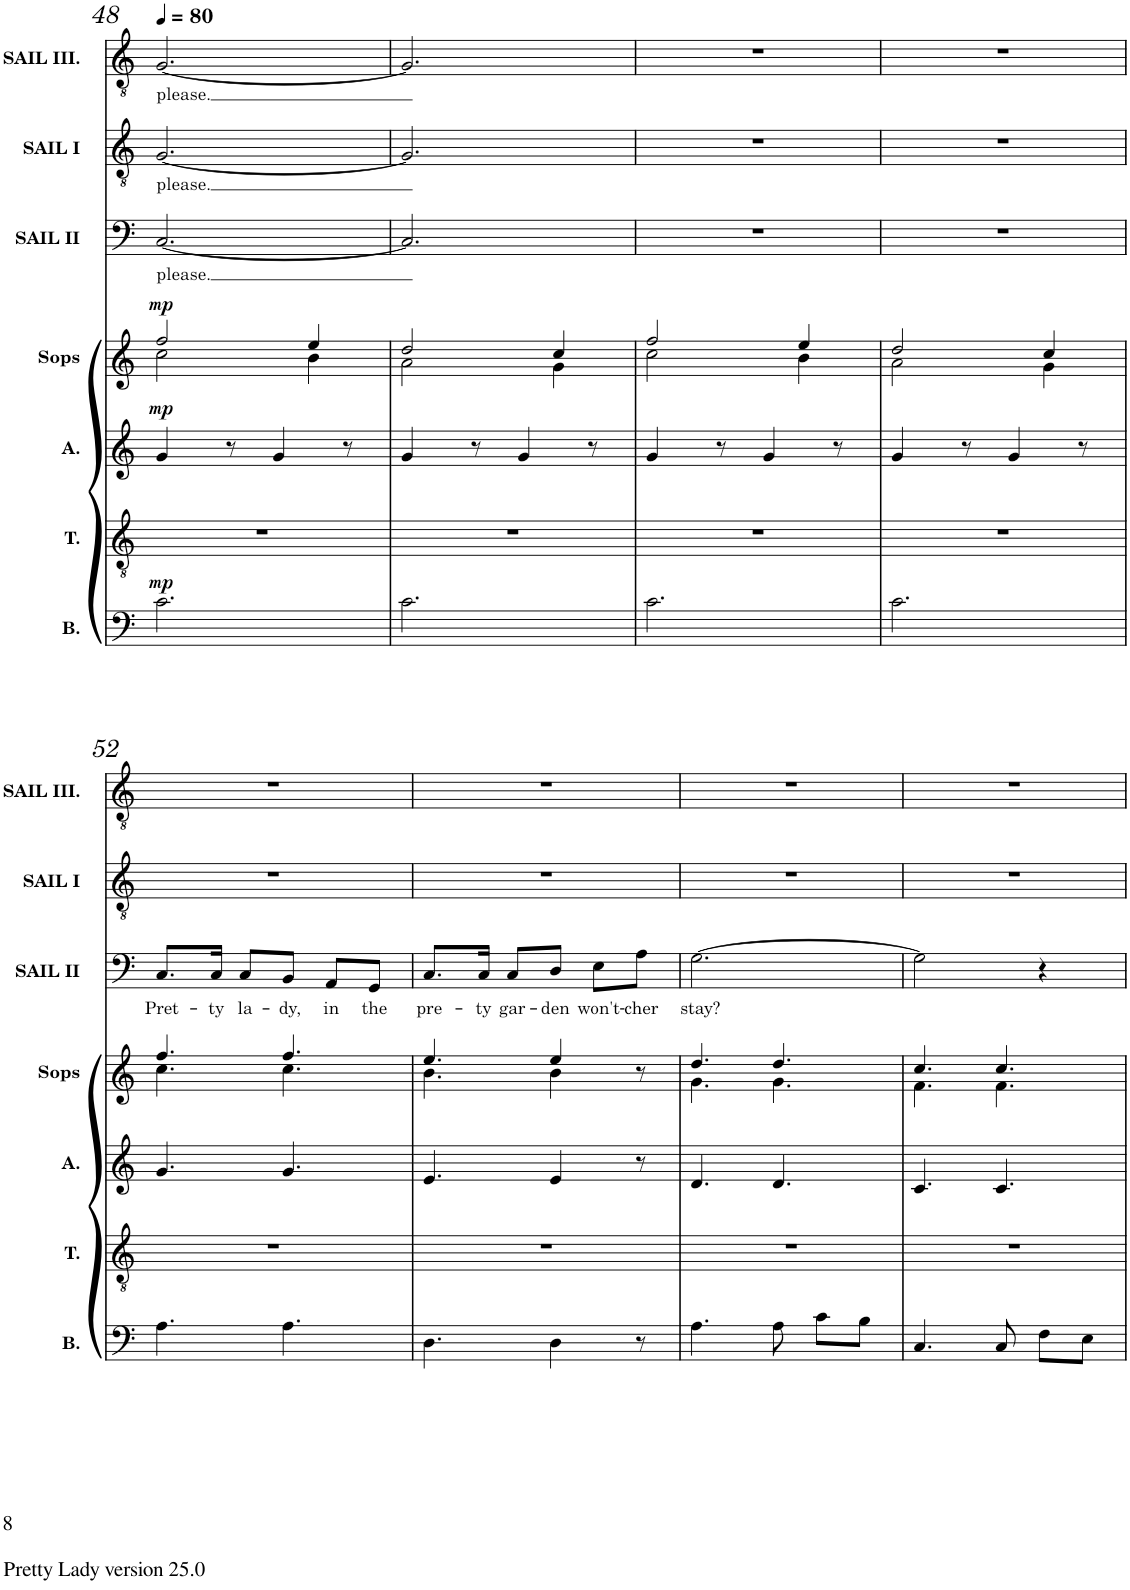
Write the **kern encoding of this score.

**kern	**dynam	**kern	**kern	**dynam	**kern	**dynam	**kern	**text	**kern	**text	**kern	**text
*part7	*part7	*part6	*part5	*part5	*part4	*part4	*part3	*part3	*part2	*part2	*part1	*part1
*staff7	*staff7	*staff6	*staff5	*staff5	*staff4	*staff4	*staff3	*staff3	*staff2	*staff2	*staff1	*staff1
*I"Bass	*	*I"Tenor	*I"Alto	*	*I"Soprano 1/2	*	*I"SAILOR II (Baritone)	*	*I"SAILOR I (Tenor)	*	*I"SAILOR III (Tenor)	*
*I'B.	*	*I'T.	*I'A.	*	*	*	*I'SAIL II	*	*I'SAIL I	*	*I'SAIL III.	*
!!LO:PB:g=z
*clefF4	*	*clefGv2	*clefG2	*	*clefG2	*	*clefF4	*	*clefGv2	*	*clefGv2	*
*k[]	*	*k[]	*k[]	*	*k[]	*	*k[]	*	*k[]	*	*k[]	*
*M3/4	*	*M3/4	*M3/4	*	*M3/4	*	*M3/4	*	*M3/4	*	*M3/4	*
*MM80	*	*MM80	*MM80	*	*MM80	*	*MM80	*	*MM80	*	*MM80	*
=48	=48	=48	=48	=48	=48	=48	=48	=48	=48	=48	=48	=48
*	*	*	*	*	*^	*	*	*	*	*	*	*
!	!LO:DY:a	!	!	!LO:DY:a	!	!	!LO:DY:a	!	!LO:LY:b	!	!LO:LY:b	!	!LO:LY:b
2.c\	mp	2.r	4g/	mp	2ff/	2cc\	mp	[2.C/	please.	[2.G/	please.	[2.G/	please.
.	.	.	8r	.	.	.	.	.	.	.	.	.	.
.	.	.	4g/	.	.	.	.	.	.	.	.	.	.
.	.	.	.	.	4ee/	4b\	.	.	.	.	.	.	.
.	.	.	8r	.	.	.	.	.	.	.	.	.	.
=49	=49	=49	=49	=49	=49	=49	=49	=49	=49	=49	=49	=49	=49
2.c\	.	2.r	4g/	.	2dd/	2a\	.	2.C/]	.	2.G/]	.	2.G/]	.
.	.	.	8r	.	.	.	.	.	.	.	.	.	.
.	.	.	4g/	.	.	.	.	.	.	.	.	.	.
.	.	.	.	.	4cc/	4g\	.	.	.	.	.	.	.
.	.	.	8r	.	.	.	.	.	.	.	.	.	.
=50	=50	=50	=50	=50	=50	=50	=50	=50	=50	=50	=50	=50	=50
2.c\	.	2.r	4g/	.	2ff/	2cc\	.	2.r	.	2.r	.	2.r	.
.	.	.	8r	.	.	.	.	.	.	.	.	.	.
.	.	.	4g/	.	.	.	.	.	.	.	.	.	.
.	.	.	.	.	4ee/	4b\	.	.	.	.	.	.	.
.	.	.	8r	.	.	.	.	.	.	.	.	.	.
=51	=51	=51	=51	=51	=51	=51	=51	=51	=51	=51	=51	=51	=51
2.c\	.	2.r	4g/	.	2dd/	2a\	.	2.r	.	2.r	.	2.r	.
.	.	.	8r	.	.	.	.	.	.	.	.	.	.
.	.	.	4g/	.	.	.	.	.	.	.	.	.	.
.	.	.	.	.	4cc/	4g\	.	.	.	.	.	.	.
.	.	.	8r	.	.	.	.	.	.	.	.	.	.
!!LO:LB:g=z
=52	=52	=52	=52	=52	=52	=52	=52	=52	=52	=52	=52	=52	=52
!	!	!	!	!	!	!	!	!	!LO:LY:b	!	!	!	!
4.A\	.	2.r	4.g/	.	4.ff/	4.cc\	.	8.C/L	Pret-	2.r	.	2.r	.
!	!	!	!	!	!	!	!	!	!LO:LY:b	!	!	!	!
.	.	.	.	.	.	.	.	16C/Jk	-ty	.	.	.	.
!	!	!	!	!	!	!	!	!	!LO:LY:b	!	!	!	!
.	.	.	.	.	.	.	.	8C/L	la-	.	.	.	.
!	!	!	!	!	!	!	!	!	!LO:LY:b	!	!	!	!
4.A\	.	.	4.g/	.	4.ff/	4.cc\	.	8BB/J	-dy,	.	.	.	.
!	!	!	!	!	!	!	!	!	!LO:LY:b	!	!	!	!
.	.	.	.	.	.	.	.	8AA/L	in	.	.	.	.
!	!	!	!	!	!	!	!	!	!LO:LY:b	!	!	!	!
.	.	.	.	.	.	.	.	8GG/J	the	.	.	.	.
=53	=53	=53	=53	=53	=53	=53	=53	=53	=53	=53	=53	=53	=53
!	!	!	!	!	!	!	!	!	!LO:LY:b	!	!	!	!
4.D\	.	2.r	4.e/	.	4.ee/	4.b\	.	8.C/L	pre-	2.r	.	2.r	.
!	!	!	!	!	!	!	!	!	!LO:LY:b	!	!	!	!
.	.	.	.	.	.	.	.	16C/Jk	-ty	.	.	.	.
!	!	!	!	!	!	!	!	!	!LO:LY:b	!	!	!	!
.	.	.	.	.	.	.	.	8C/L	gar-	.	.	.	.
!	!	!	!	!	!	!	!	!	!LO:LY:b	!	!	!	!
4D\	.	.	4e/	.	4ee/	4b\	.	8D/J	-den	.	.	.	.
!	!	!	!	!	!	!	!	!	!LO:LY:b	!	!	!	!
.	.	.	.	.	.	.	.	8E\L	won't-	.	.	.	.
!	!	!	!	!	!	!	!	!	!LO:LY:b	!	!	!	!
8r	.	.	8r	.	8r	8ryy	.	8A\J	-cher	.	.	.	.
=54	=54	=54	=54	=54	=54	=54	=54	=54	=54	=54	=54	=54	=54
!	!	!	!	!	!	!	!	!	!LO:LY:b	!	!	!	!
4.A\	.	2.r	4.d/	.	4.dd/	4.g\	.	[2.G\	stay?	2.r	.	2.r	.
8A\	.	.	4.d/	.	4.dd/	4.g\	.	.	.	.	.	.	.
8c\L	.	.	.	.	.	.	.	.	.	.	.	.	.
8B\J	.	.	.	.	.	.	.	.	.	.	.	.	.
=55	=55	=55	=55	=55	=55	=55	=55	=55	=55	=55	=55	=55	=55
4.C/	.	2.r	4.c/	.	4.cc/	4.f\	.	2G\]	.	2.r	.	2.r	.
8C/	.	.	4.c/	.	4.cc/	4.f\	.	.	.	.	.	.	.
8F\L	.	.	.	.	.	.	.	4r	.	.	.	.	.
8E\J	.	.	.	.	.	.	.	.	.	.	.	.	.
*	*	*	*	*	*v	*v	*	*	*	*	*	*	*
=	=	=	=	=	=	=	=	=	=	=	=	=
*-	*-	*-	*-	*-	*-	*-	*-	*-	*-	*-	*-	*-
